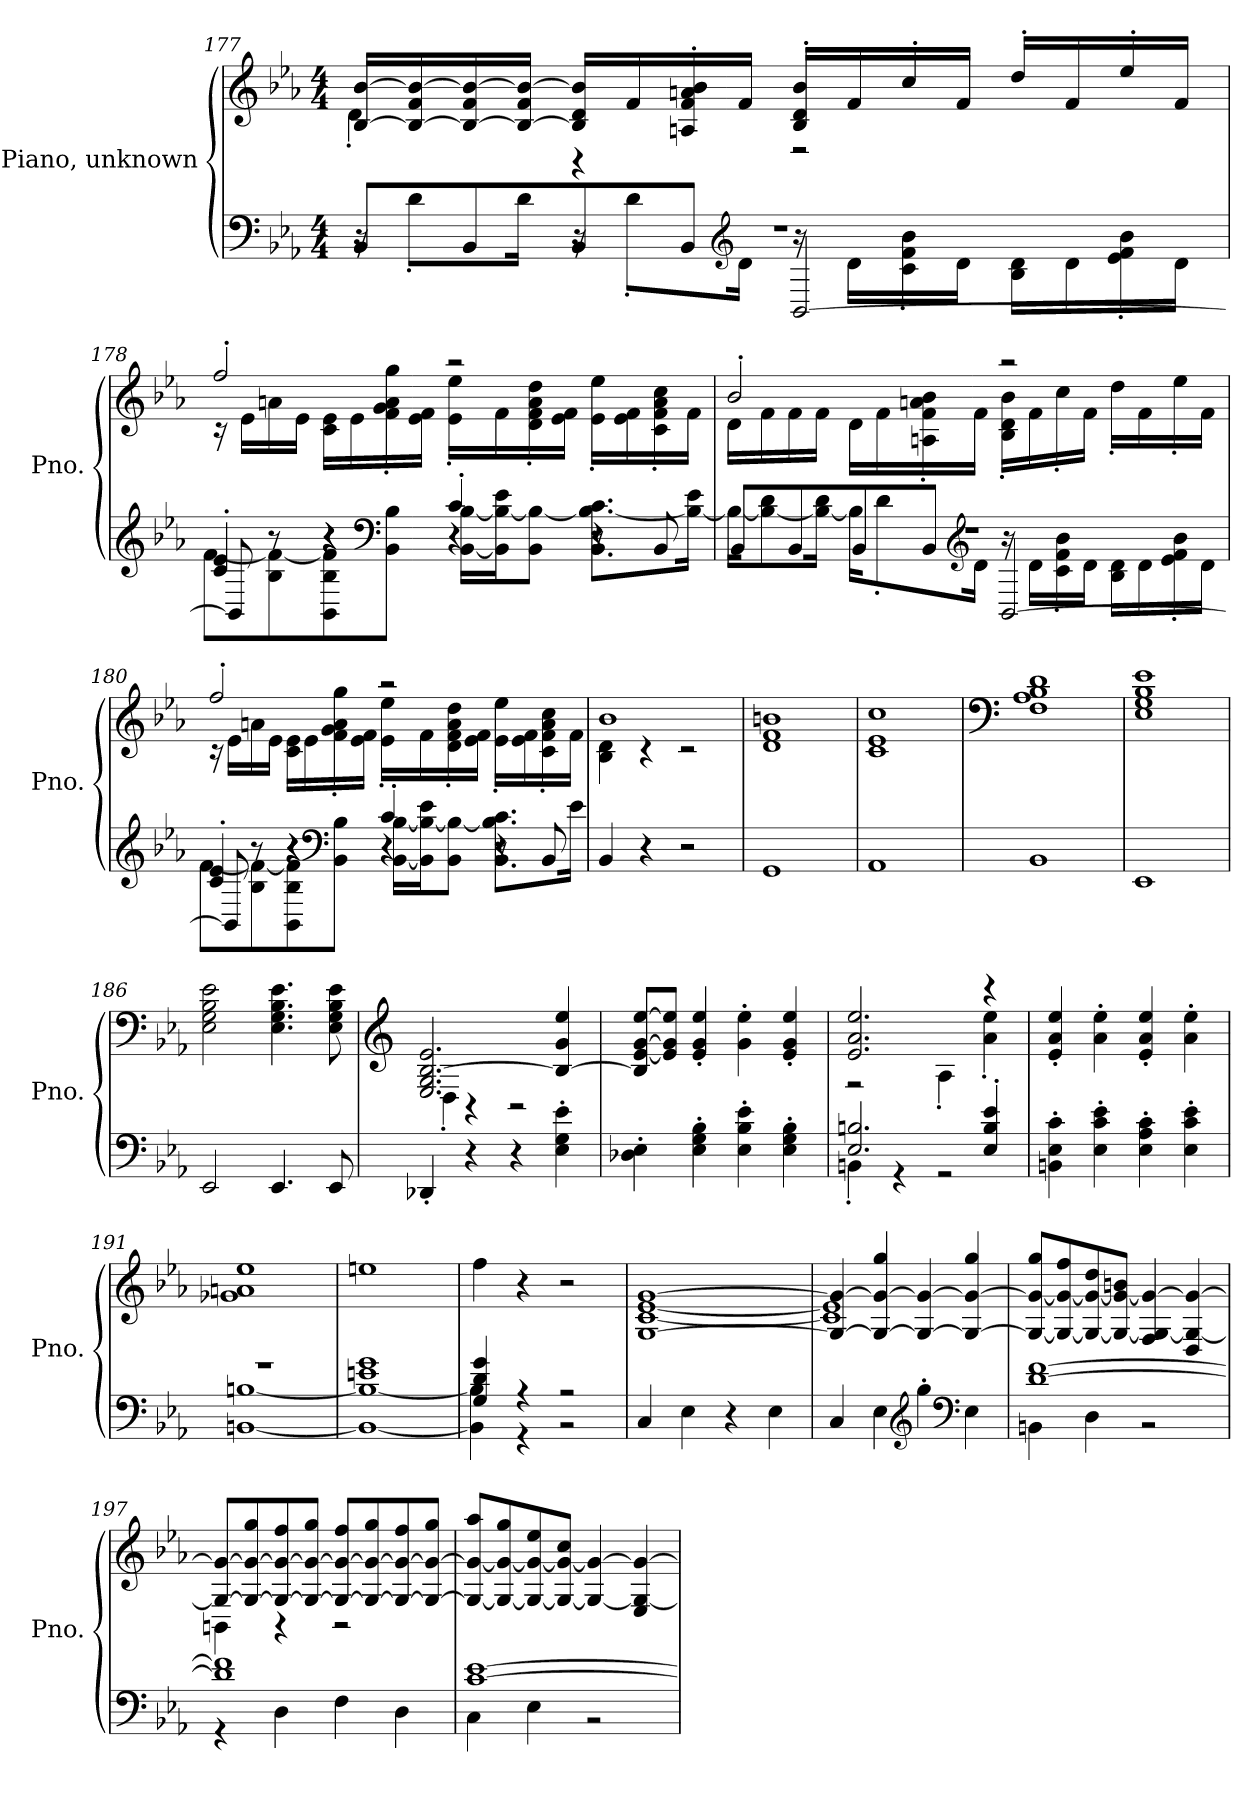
**kern	**kern
*part1	*part1
*staff2	*staff1
*I"Piano, unknown	*
*I'Pno.	*
!!LO:LB:g=z
*clefF4	*clefG2
*k[b-e-a-]	*k[b-e-a-]
*M4/4	*M4/4
=177	=177
*^	*^
*	*^	*	*
1r	16r	8BB-/L	[16B-/ [16b-/LL	4d'\
.	8d'\L	.	16B-/_ 16f/ 16b-/_	.
.	.	8BB-/	16B-/_ 16f/ 16b-/_	.
.	16d\Jk	.	16B-/_ 16f/ 16b-/_JJ	.
.	16r	8BB-/	16B-/] 16d/ 16b-/]LL	4r
.	8d'\L	.	16f/	.
.	.	8BB-/J	16An/' 16f/' 16an/' 16b-/'	.
*clefG2	*	*	*	*
.	16d\Jk	.	16f/JJ	.
.	16r	[2BB-/	16B-/' 16d/' 16b-/'LL	2r
.	16d\LL	.	16f/	.
.	16c\' 16f\' 16b-\'	.	16cc'/	.
.	16d\JJ	.	16f/JJ	.
.	16B-\ 16d\LL	.	16dd'/LL	.
.	16d\	.	16f/	.
.	16e-\' 16f\' 16b-\'	.	16ee-'/	.
.	16d\JJ	.	16f/JJ	.
=178	=178	=178	=178	=178
4c/' 4e-/'	[8f\L	8BB-/]	2ff'/	16r
.	.	.	.	16e-\LL
.	8B-\ 8f\_	8r	.	16an\
.	.	.	.	16e-\JJ
4r	8BB-\ 8B-\ 8f\]	4r	.	16c\ 16e-\LL
.	.	.	.	16e-\
*clefF4	*	*	*	*
.	8BB-\ 8B-\J	.	.	16f\' 16g\' 16a\' 16gg\'
.	.	.	.	16e-\ 16f\JJ
4c'/	[16BB-\ [16B-\LL	4r	2r	16e-\' 16ee-\'LL
.	16BB-\] 16B-\_ 16e-\J	.	.	16f\
.	8BB-\ 8B-\_J	.	.	16d\' 16f\' 16a\' 16dd\'
.	.	.	.	16e-\ 16f\JJ
4r	8.BB-\ 8.B-\_ 8.c\L	8r	.	16e-\' 16ee-\'LL
.	.	.	.	16e-\ 16f\
.	.	8BB-/	.	16c\' 16f\' 16a\' 16cc\'
.	16B-\_ 16e-\Jk	.	.	16f\JJ
!!LO:LB:g=z	!!
=179	=179	=179	=179	=179
1r	16B-\KL_	8BB-/L	2b-'/	16d\LL
.	8B-\_ 8d\	.	.	16f\
.	.	8BB-/	.	16f\
.	16B-\_ 16d\Jk	.	.	16f\JJ
.	16B-\KL]	8BB-/	.	16d\LL
.	8d'\	.	.	16f\
.	.	8BB-/J	.	16An\' 16f\' 16an\' 16b-\'
*clefG2	*	*	*	*
.	16d\Jk	.	.	16f\JJ
.	16r	[2BB-/	2r	16B-\' 16d\' 16b-\'LL
.	16d\LL	.	.	16f\
.	16c\' 16f\' 16b-\'	.	.	16cc'\
.	16d\JJ	.	.	16f\JJ
.	16B-\ 16d\LL	.	.	16dd'\LL
.	16d\	.	.	16f\
.	16e-\' 16f\' 16b-\'	.	.	16ee-'\
.	16d\JJ	.	.	16f\JJ
=180	=180	=180	=180	=180
4c/' 4e-/'	[8f\L	8BB-/]	2ff'/	16r
.	.	.	.	16e-\LL
.	8B-\ 8f\_	8r	.	16an\
.	.	.	.	16e-\JJ
4r	8BB-\ 8B-\ 8f\]	4r	.	16c\ 16e-\LL
.	.	.	.	16e-\
*clefF4	*	*	*	*
.	8BB-\ 8B-\J	.	.	16f\' 16g\' 16a\' 16gg\'
.	.	.	.	16e-\ 16f\JJ
4c'/	[16BB-\ [16B-\LL	4r	2r	16e-\' 16ee-\'LL
.	16BB-\] 16B-\_ 16e-\J	.	.	16f\
.	8BB-\ 8B-\_J	.	.	16d\' 16f\' 16a\' 16dd\'
.	.	.	.	16e-\ 16f\JJ
4r	8.BB-\ 8.B-\] 8.c\L	8r	.	16e-\' 16ee-\'LL
.	.	.	.	16e-\ 16f\
.	.	8BB-/	.	16c\' 16f\' 16a\' 16cc\'
.	16e-\Jk	.	.	16f\JJ
*v	*v	*v	*	*
!!LO:PB:g=z	!!
=181	=181	=181
4BB-/	1b-	4B-\ 4d\
4r	.	4r
2r	.	2r
*	*v	*v
=182	=182
1GG	1d 1f 1bn
=183	=183
1AA-	1c 1e- 1cc
=184	=184
*	*clefF4
1BB-	1F 1A- 1B- 1d
=185	=185
1EE-	1E- 1G 1B- 1e-
=186	=186
2EE-/	2E-\ 2G\ 2B-\ 2e-\
4.EE-/	4.E-\ 4.G\ 4.B-\ 4.e-\
8EE-/	8E-\ 8G\ 8B-\ 8e-\
=187	=187
*	*clefG2
*	*^
4DD-X'/	2.E-/ 2.G/ [2.B-/ 2.e-/	4D'\
4r	.	4r
4r	.	2r
4E-\' 4G\' 4e-\'	4B-/_ 4g/ 4ee-/	.
*	*v	*v
=188	=188
4D-X\' 4E-\'	8B-/] [8e-/ [8g/ [8ee-/L
.	8e-/] 8g/] 8ee-/]J
4E-\' 4G\' 4B-\'	4e-/' 4g/' 4ee-/'
4E-\' 4B-\' 4e-\'	4g\' 4ee-\'
4E-\' 4G\' 4B-\'	4e-/' 4g/' 4ee-/'
=189	=189
*^	*^
2.E-/ 2.Bn/	4BBn'\	2.e-/ 2.a-/ 2.ee-/	2r
.	4r	.	.
.	2r	.	4A-'\
4E-/' 4B/' 4e-/'	.	4r	4a-\' 4ee-\'
*v	*v	*	*
*	*v	*v
!!LO:LB:g=z
=190	=190
4BBn\' 4E-\' 4c\'	4e-/' 4a-/' 4ee-/'
4E-\' 4c\' 4e-\'	4a-\' 4ee-\'
4E-\' 4A-\' 4c\'	4e-/' 4a-/' 4ee-/'
4E-\' 4c\' 4e-\'	4a-\' 4ee-\'
=191	=191
*^	*
1r	[1BBn [1Bn	1g-X 1an 1ee-
=192	=192	=192
1en 1g	1BB_ 1B_	1een
=193	=193	=193
4G/ 4d/ 4g/	4BB\] 4B\]	4ff\
4r	4r	4r
2r	2r	2r
*v	*v	*
=194	=194
*	*^
4C/	[1G [1g	[1c [1e-
4E-\	.	.
4r	.	.
4E-\	.	.
=195	=195	=195
4C/	4G/_ 4g/_	1c] 1e-]
4E-\	4G/_ 4g/_ 4gg/	.
*clefG2	*	*
4gg'\	4G/_ 4g/_	.
*clefF4	*	*
4E-\	4G/_ 4g/_ 4gg/	.
*	*v	*v
=196	=196
*^	*
[1d [1f	4BBn\	8G/_ 8g/_ 8gg/L
.	.	8G/_ 8g/_ 8ff/
.	4D\	8G/_ 8g/_ 8dd/
.	.	8G/_ 8g/_ 8bn/J
.	2r	4F/ 4G/_ 4g/_
.	.	4D/ 4G/_ 4g/_
!!LO:LB:g=z
=197	=197	=197
*	*	*^
1d] 1f]	4r	8G/_ 8g/_L	4BBn\
.	.	8G/_ 8g/_ 8gg/	.
.	4D\	8G/_ 8g/_ 8ff/	4r
.	.	8G/_ 8g/_ 8gg/J	.
.	4F\	8G/_ 8g/_ 8ff/L	2r
.	.	8G/_ 8g/_ 8gg/	.
.	4D\	8G/_ 8g/_ 8ff/	.
.	.	8G/_ 8g/_ 8gg/J	.
*	*	*v	*v
=198	=198	=198
[1c [1e-	4C\	8G/_ 8g/_ 8aa-/L
.	.	8G/_ 8g/_ 8gg/
.	4E-\	8G/_ 8g/_ 8ee-/
.	.	8G/_ 8g/_ 8cc/J
.	2r	4G/_ 4g/_
.	.	4E-/ 4G/_ 4g/_
*v	*v	*
=	=
*-	*-
